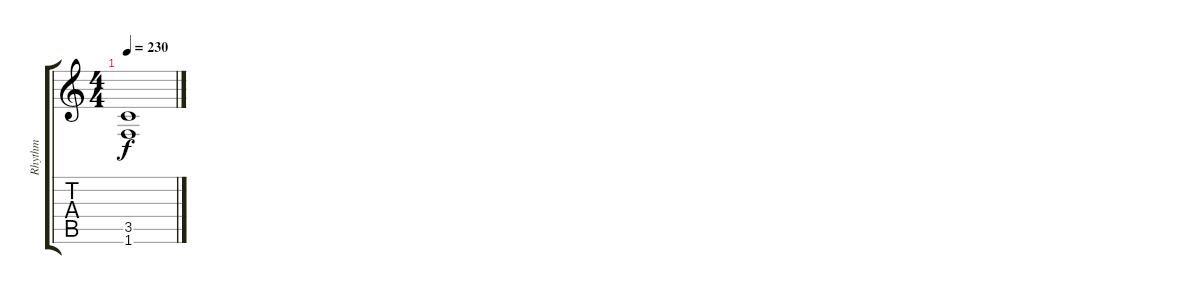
\track ("Rhythm" "Rhythm") {instrument overdrivenguitar}
\staff {score tabs}
\tuning (E4 B3 G3 D3 A2 E2) {hide}
\ts (4 4)
\tempo 230
\clef g2
\ks c
(3.5 1.6).1{dy f}
